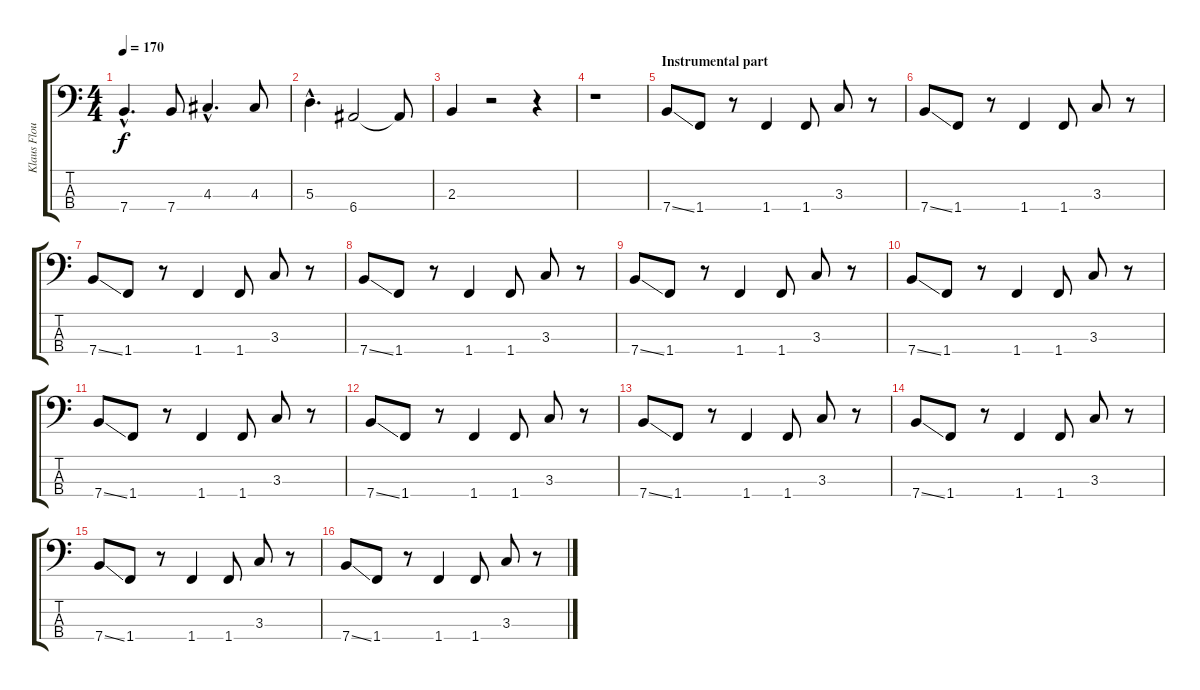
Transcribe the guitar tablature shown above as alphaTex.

\track ("Klaus Flouride" "Klaus Flou") {instrument electricbasspick}
\staff {score tabs}
\tuning (G2 D2 A1 E1) {hide}
\ts (4 4)
\tempo 170
\clef f4
\ks c
7.4{hac}.4{d dy f} 7.4.8 4.3{hac}.4{d} 4.3.8 |
5.3{hac}.4{d} 6.4.2 6.4{t}.8 |
2.3.4 r.2 r.4 |
r.1 |
\section ("" "Instrumental part")
7.4{ss}.8 1.4.8 r.8 1.4.4 1.4.8 3.3.8 r.8 |
7.4{ss}.8 1.4.8 r.8 1.4.4 1.4.8 3.3.8 r.8 |
7.4{ss}.8 1.4.8 r.8 1.4.4 1.4.8 3.3.8 r.8 |
7.4{ss}.8 1.4.8 r.8 1.4.4 1.4.8 3.3.8 r.8 |
7.4{ss}.8 1.4.8 r.8 1.4.4 1.4.8 3.3.8 r.8 |
7.4{ss}.8 1.4.8 r.8 1.4.4 1.4.8 3.3.8 r.8 |
7.4{ss}.8 1.4.8 r.8 1.4.4 1.4.8 3.3.8 r.8 |
7.4{ss}.8 1.4.8 r.8 1.4.4 1.4.8 3.3.8 r.8 |
7.4{ss}.8 1.4.8 r.8 1.4.4 1.4.8 3.3.8 r.8 |
7.4{ss}.8 1.4.8 r.8 1.4.4 1.4.8 3.3.8 r.8 |
7.4{ss}.8 1.4.8 r.8 1.4.4 1.4.8 3.3.8 r.8 |
7.4{ss}.8 1.4.8 r.8 1.4.4 1.4.8 3.3.8 r.8
